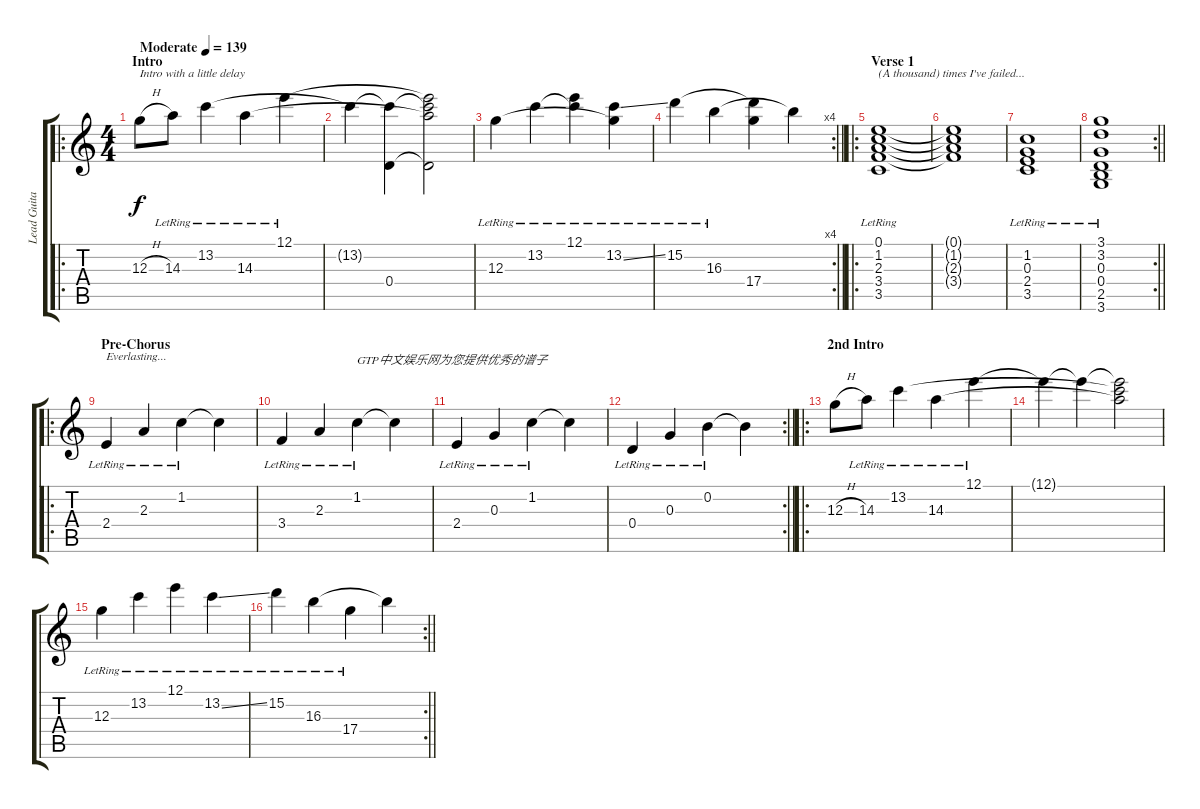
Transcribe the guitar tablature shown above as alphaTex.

\track ("Lead Guitar" "Lead Guita") {instrument electricguitarjazz}
\staff {score tabs}
\tuning (E4 B3 G3 D3 A2 E2) {hide}
\ro
\ts (4 4)
\section ("" "Intro")
\tempo (139 "Moderate")
\clef g2
\ks c
12.3{h}.8{txt "Intro with a little delay" dy f instrument electricguitarjazz} 14.3{lr}.8 13.2{lr}.4 14.3{lr}.4 12.1{lr}.4 |
13.2{t}.4 (13.2{t} 0.4).4 (12.1{t} 13.2{t} 14.3{t} 0.4{t}).2 |
12.3{lr}.4 13.2{lr}.4 (12.1{lr} 13.2{t}).4 (13.2{ss lr} 12.3{t}).4 |
\rc 4
\barLineRight lightlight
15.2{lr}.4 16.3{lr}.4 (15.2{t} 17.4).4 16.3{t}.4 |
\ro
\section ("" "Verse 1")
(0.1{lr} 1.2{lr} 2.3{lr} 3.4{lr} 3.5{lr}).1{txt "(A thousand) times I've failed..." volume 9} |
(0.1{t} 1.2{t} 2.3{t} 3.4{t}).1 |
(1.2{lr} 0.3{lr} 2.4{lr} 3.5{lr}).1 |
\rc 2
\barLineRight lightlight
(3.1 3.2{lr} 0.3{lr} 0.4{lr} 2.5{lr} 3.6{lr}).1 |
\ro
\section ("" "Pre-Chorus")
2.4{lr}.4{txt "Everlasting..."} 2.3{lr}.4 1.2{lr}.4 1.2{t}.4 |
3.4{lr}.4 2.3{lr}.4 1.2{lr}.4{txt "GTP中文娱乐网为您提供优秀的谱子"} 1.2{t}.4 |
2.4{lr}.4 0.3{lr}.4 1.2{lr}.4 1.2{t}.4 |
\rc 2
\barLineRight lightlight
0.4{lr}.4 0.3{lr}.4 0.2{lr}.4 0.2{t}.4 |
\ro
\section ("" "2nd Intro")
12.3{h}.8{volume 16} 14.3{lr}.8 13.2{lr}.4 14.3{lr}.4 12.1{lr}.4 |
12.1{t}.4 12.1{t}.4 (12.1{t} 13.2{t} 14.3{t}).2 |
12.3{lr}.4 13.2{lr}.4 12.1{lr}.4 13.2{ss lr}.4 |
\rc 2
\barLineRight lightlight
15.2{lr}.4 16.3{lr}.4 17.4{lr}.4 16.3{t}.4
